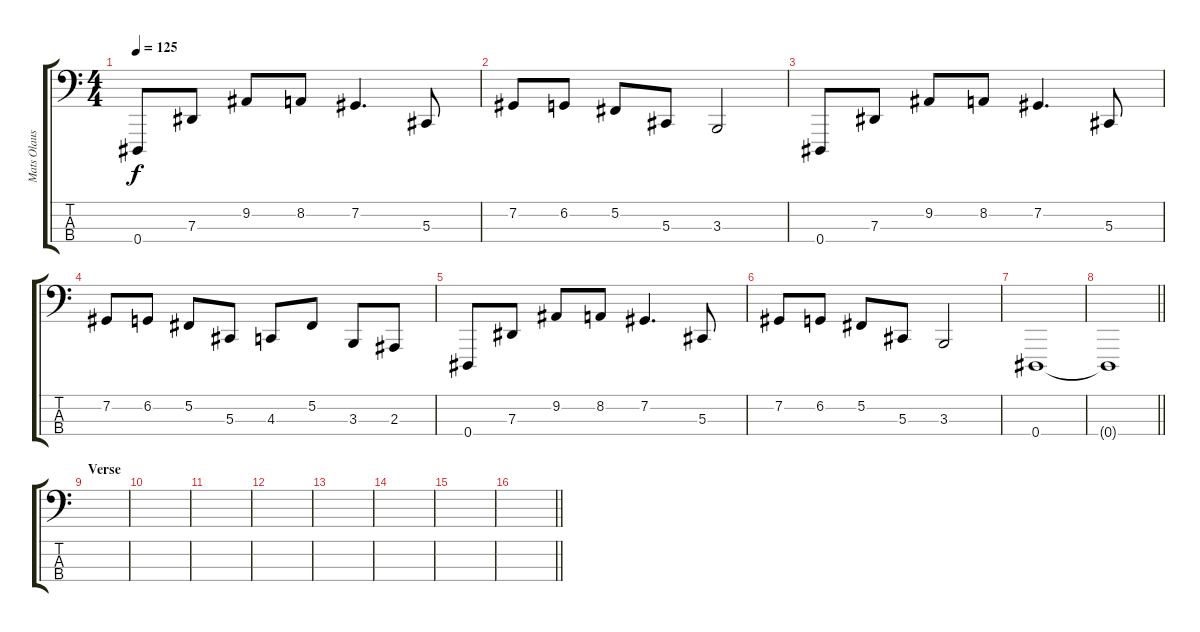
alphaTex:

\track ("Mats Olausson" "Mats Olaus") {instrument brightacousticpiano}
\staff {score tabs}
\tuning (Gb2 Db2 Ab1 Eb1) {hide}
\ts (4 4)
\tempo 125
\clef f4
\ks c
0.4.8{dy f} 7.3.8 9.2.8 8.2.8 7.2.4{d} 5.3.8 |
7.2.8 6.2.8 5.2.8 5.3.8 3.3.2 |
0.4.8 7.3.8 9.2.8 8.2.8 7.2.4{d} 5.3.8 |
7.2.8 6.2.8 5.2.8 5.3.8 4.3.8 5.2.8 3.3.8 2.3.8 |
0.4.8 7.3.8 9.2.8 8.2.8 7.2.4{d} 5.3.8 |
7.2.8 6.2.8 5.2.8 5.3.8 3.3.2 |
0.4.1 |
\barLineRight lightlight
0.4{t}.1 |
\section ("" "Verse")
|
|
|
|
|
|
|
\barLineRight lightlight
